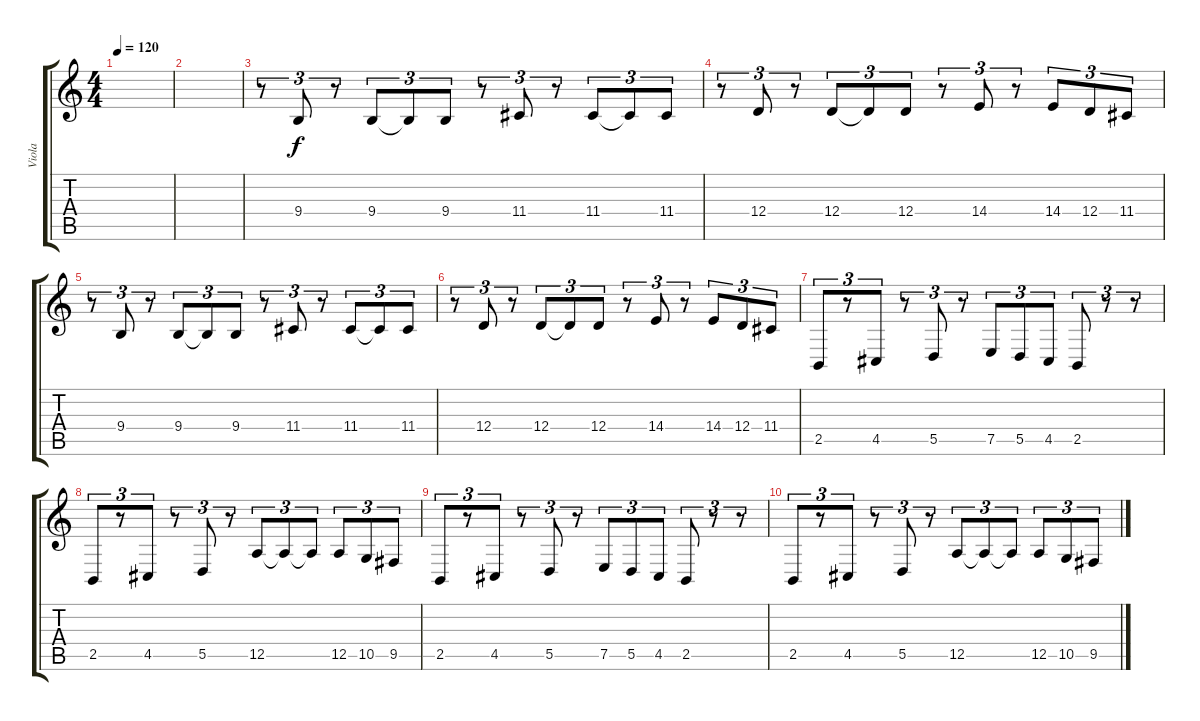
\track ("Viola" "Viola") {instrument viola}
\staff {score tabs}
\tuning (E4 B3 G3 D3 A2 E2) {hide}
\ts (4 4)
\tempo 120
\clef g2
\ks c
|
|
r.8{tu (3 2)} 9.4.8{tu (3 2)} r.8{tu (3 2)} 9.4.8{tu (3 2)} 9.4{t}.8{tu (3 2)} 9.4.8{tu (3 2)} r.8{tu (3 2)} 11.4.8{tu (3 2)} r.8{tu (3 2)} 11.4.8{tu (3 2)} 11.4{t}.8{tu (3 2)} 11.4.8{tu (3 2)} |
r.8{tu (3 2)} 12.4.8{tu (3 2)} r.8{tu (3 2)} 12.4.8{tu (3 2)} 12.4{t}.8{tu (3 2)} 12.4.8{tu (3 2)} r.8{tu (3 2)} 14.4.8{tu (3 2)} r.8{tu (3 2)} 14.4.8{tu (3 2)} 12.4.8{tu (3 2)} 11.4.8{tu (3 2)} |
r.8{tu (3 2)} 9.4.8{tu (3 2)} r.8{tu (3 2)} 9.4.8{tu (3 2)} 9.4{t}.8{tu (3 2)} 9.4.8{tu (3 2)} r.8{tu (3 2)} 11.4.8{tu (3 2)} r.8{tu (3 2)} 11.4.8{tu (3 2)} 11.4{t}.8{tu (3 2)} 11.4.8{tu (3 2)} |
r.8{tu (3 2)} 12.4.8{tu (3 2)} r.8{tu (3 2)} 12.4.8{tu (3 2)} 12.4{t}.8{tu (3 2)} 12.4.8{tu (3 2)} r.8{tu (3 2)} 14.4.8{tu (3 2)} r.8{tu (3 2)} 14.4.8{tu (3 2)} 12.4.8{tu (3 2)} 11.4.8{tu (3 2)} |
2.5.8{tu (3 2)} r.8{tu (3 2)} 4.5.8{tu (3 2)} r.8{tu (3 2)} 5.5.8{tu (3 2)} r.8{tu (3 2)} 7.5.8{tu (3 2)} 5.5.8{tu (3 2)} 4.5.8{tu (3 2)} 2.5.8{tu (3 2)} r.8{tu (3 2)} r.8{tu (3 2)} |
2.5.8{tu (3 2)} r.8{tu (3 2)} 4.5.8{tu (3 2)} r.8{tu (3 2)} 5.5.8{tu (3 2)} r.8{tu (3 2)} 12.5.8{tu (3 2)} 12.5{t}.8{tu (3 2)} 12.5{t}.8{tu (3 2)} 12.5.8{tu (3 2)} 10.5.8{tu (3 2)} 9.5.8{tu (3 2)} |
2.5.8{tu (3 2)} r.8{tu (3 2)} 4.5.8{tu (3 2)} r.8{tu (3 2)} 5.5.8{tu (3 2)} r.8{tu (3 2)} 7.5.8{tu (3 2)} 5.5.8{tu (3 2)} 4.5.8{tu (3 2)} 2.5.8{tu (3 2)} r.8{tu (3 2)} r.8{tu (3 2)} |
2.5.8{tu (3 2)} r.8{tu (3 2)} 4.5.8{tu (3 2)} r.8{tu (3 2)} 5.5.8{tu (3 2)} r.8{tu (3 2)} 12.5.8{tu (3 2)} 12.5{t}.8{tu (3 2)} 12.5{t}.8{tu (3 2)} 12.5.8{tu (3 2)} 10.5.8{tu (3 2)} 9.5.8{tu (3 2)}
